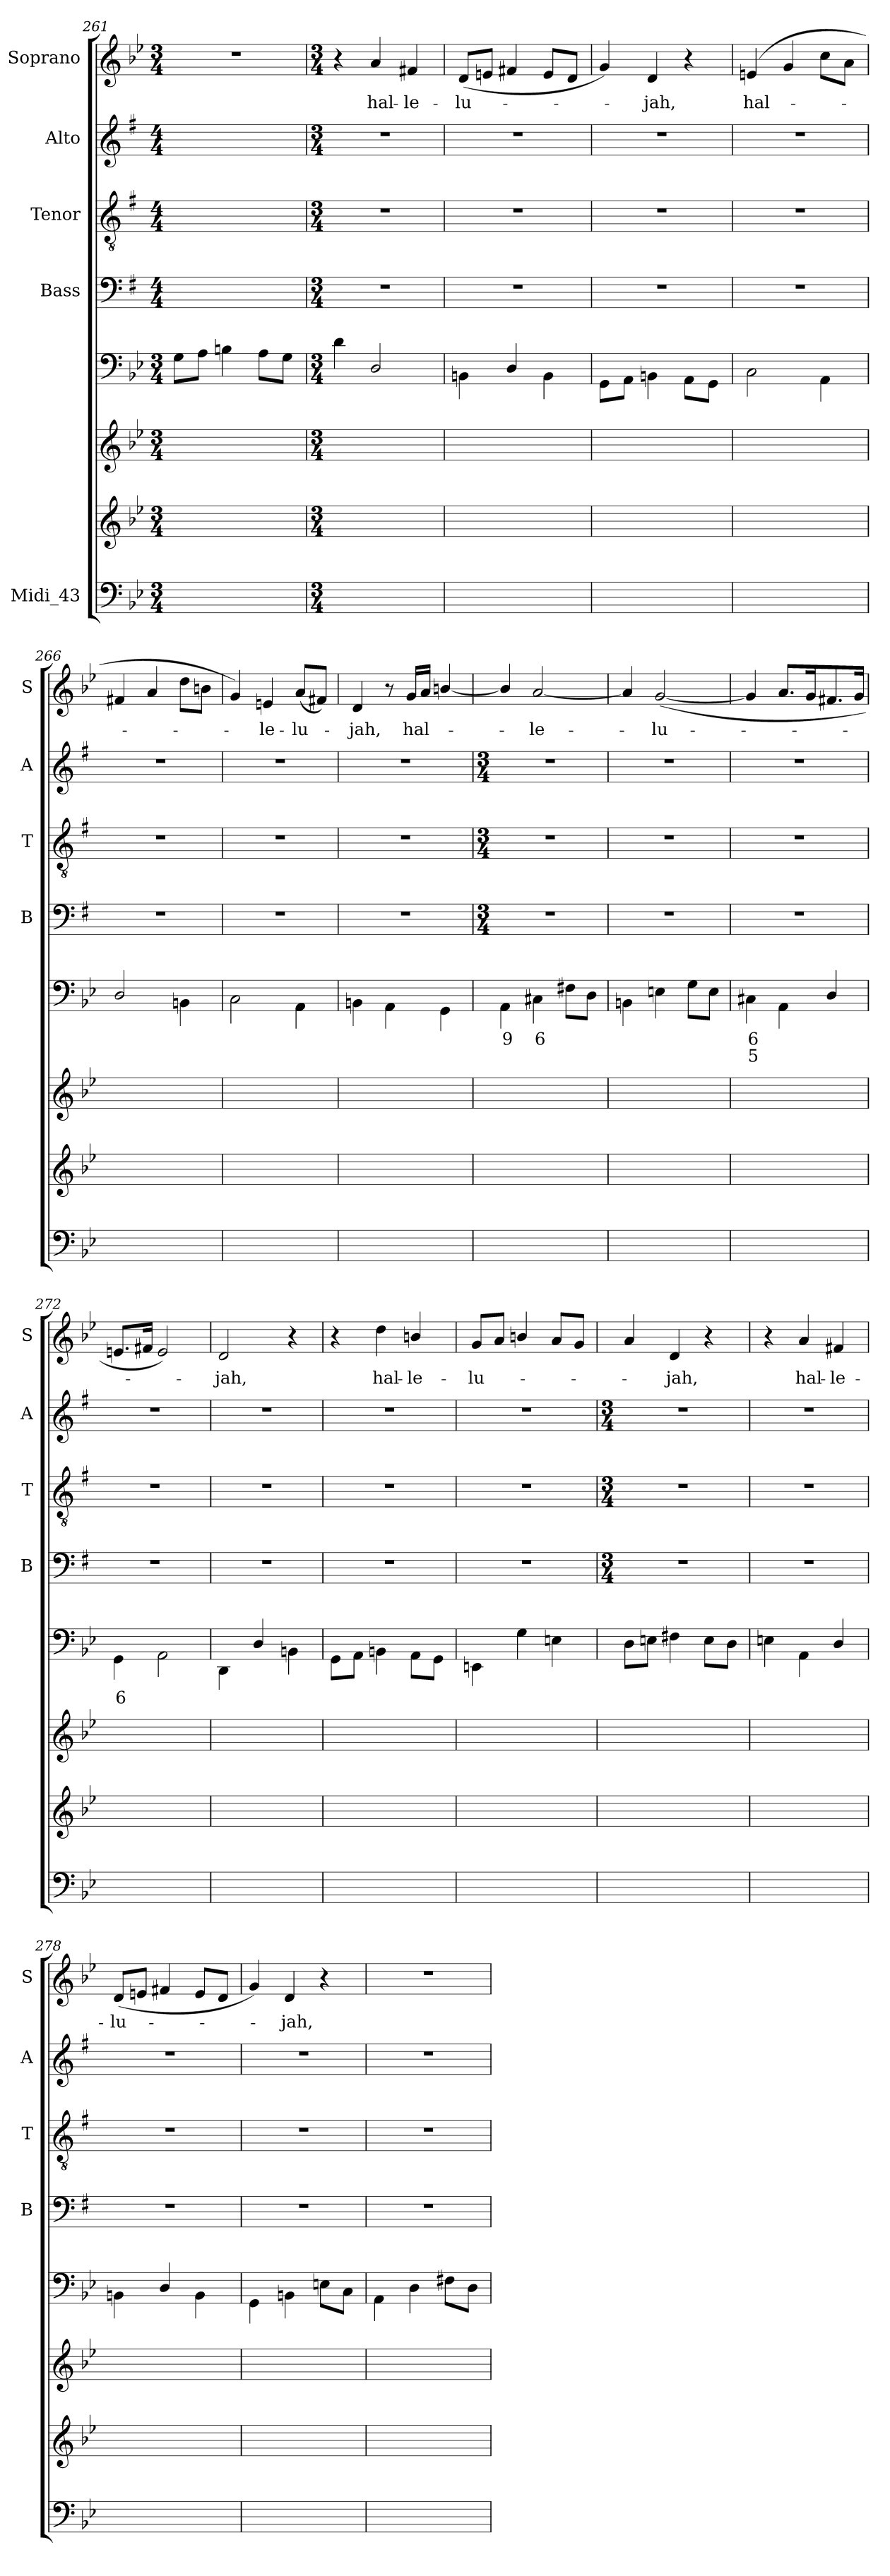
**kern	**kern	**kern	**kern	**text	**text	**kern	**kern	**kern	**kern	**text
*part5	*part5	*part5	*part5	*part5	*part5	*part4	*part3	*part2	*part1	*part1
*staff8	*staff7	*staff6	*staff5	*staff5	*staff5	*staff4	*staff3	*staff2	*staff1	*staff1
*I"Midi_43	*	*	*	*	*	*I"Bass	*I"Tenor	*I"Alto	*I"Soprano	*
*	*	*	*	*	*	*I'B	*I'T	*I'A	*I'S	*
*clefF4	*clefG2	*clefG2	*clefF4	*	*	*clefF4	*clefGv2	*clefG2	*clefG2	*
*k[b-e-]	*k[b-e-]	*k[b-e-]	*k[b-e-]	*	*	*k[f#]	*k[f#]	*k[f#]	*k[b-e-]	*
*B-:	*B-:	*B-:	*B-:	*	*	*G:	*G:	*G:	*B-:	*
*M3/4	*M3/4	*M3/4	*M3/4	*	*	*M4/4	*M4/4	*M4/4	*M3/4	*
=261	=261	=261	=261	=261	=261	=261	=261	=261	=261	=261
*	*	*	*^	*	*	*	*	*	*	*
2.ryy	2.ryy	2.ryy	2.ryy	8G\L	.	.	2.r	2.r	2.r	2.r	.
.	.	.	.	8A\J	.	.	.	.	.	.	.
.	.	.	.	4B\	.	.	.	.	.	.	.
.	.	.	.	8A\L	.	.	.	.	.	.	.
.	.	.	.	8G\J	.	.	.	.	.	.	.
!!LO:PB:g=z
=262	=262	=262	=262	=262	=262	=262	=262	=262	=262	=262	=262
*M3/4	*M3/4	*M3/4	*M3/4	*	*	*	*M3/4	*M3/4	*M3/4	*M3/4	*
*	*	*	*	*	*	*	*	*	*	*MM133	*
2.ryy	2.ryy	2.ryy	2.ryy	4d\	.	.	2.r	2.r	2.r	4r	.
!	!	!	!	!	!	!	!	!	!	!	!LO:LY:b
.	.	.	.	2D/	.	.	.	.	.	4a/	hal-
!	!	!	!	!	!	!	!	!	!	!	!LO:LY:b
.	.	.	.	.	.	.	.	.	.	4f#/	-le-
=263	=263	=263	=263	=263	=263	=263	=263	=263	=263	=263	=263
!	!	!	!	!	!	!	!	!	!	!	!LO:LY:b
2.ryy	2.ryy	2.ryy	2.ryy	4BB\	.	.	2.r	2.r	2.r	(<8d/L	-lu-
.	.	.	.	.	.	.	.	.	.	8e/J	.
.	.	.	.	4D/	.	.	.	.	.	4f#/	.
.	.	.	.	4BB\	.	.	.	.	.	8e/L	.
.	.	.	.	.	.	.	.	.	.	8d/J	.
=264	=264	=264	=264	=264	=264	=264	=264	=264	=264	=264	=264
2.ryy	2.ryy	2.ryy	2.ryy	8GG\L	.	.	2.r	2.r	2.r	4g/)	.
.	.	.	.	8AA\J	.	.	.	.	.	.	.
!	!	!	!	!	!	!	!	!	!	!	!LO:LY:b
.	.	.	.	4BB\	.	.	.	.	.	4d/	jah,
.	.	.	.	8AA\L	.	.	.	.	.	4r	.
.	.	.	.	8GG\J	.	.	.	.	.	.	.
=265	=265	=265	=265	=265	=265	=265	=265	=265	=265	=265	=265
!	!	!	!	!	!	!	!	!	!	!	!LO:LY:b
2.ryy	2.ryy	2.ryy	2.ryy	2C\	.	.	2.r	2.r	2.r	(<4e/	hal-
.	.	.	.	.	.	.	.	.	.	4g/	.
.	.	.	.	4AA\	.	.	.	.	.	8cc\L	.
.	.	.	.	.	.	.	.	.	.	8a\J	.
=266	=266	=266	=266	=266	=266	=266	=266	=266	=266	=266	=266
2.ryy	2.ryy	2.ryy	2.ryy	2D/	.	.	2.r	2.r	2.r	4f#/	.
.	.	.	.	.	.	.	.	.	.	4a/	.
.	.	.	.	4BB\	.	.	.	.	.	8dd\L	.
.	.	.	.	.	.	.	.	.	.	8b\J	.
=267	=267	=267	=267	=267	=267	=267	=267	=267	=267	=267	=267
2.ryy	2.ryy	2.ryy	2.ryy	2C\	.	.	2.r	2.r	2.r	4g/)	.
!	!	!	!	!	!	!	!	!	!	!	!LO:LY:b
.	.	.	.	.	.	.	.	.	.	4e/	le-
!	!	!	!	!	!	!	!	!	!	!	!LO:LY:b
.	.	.	.	4AA\	.	.	.	.	.	(<8a/L	-lu-
.	.	.	.	.	.	.	.	.	.	8f#/J)	.
=268	=268	=268	=268	=268	=268	=268	=268	=268	=268	=268	=268
!	!	!	!	!	!	!	!	!	!	!	!LO:LY:b
2.ryy	2.ryy	2.ryy	2.ryy	4BB\	.	.	2.r	2.r	2.r	4d/	jah,
.	.	.	.	4AA\	.	.	.	.	.	8r	.
!	!	!	!	!	!	!	!	!	!	!	!LO:LY:b
.	.	.	.	.	.	.	.	.	.	16g/LL	hal-
.	.	.	.	.	.	.	.	.	.	16a/JJ	.
.	.	.	.	4GG\	.	.	.	.	.	[4b/	.
!!LO:PB:g=z
=269	=269	=269	=269	=269	=269	=269	=269	=269	=269	=269	=269
*	*	*	*	*	*	*	*M3/4	*M3/4	*M3/4	*	*
*	*	*	*	*	*	*	*	*	*	*MM120	*
!	!	!	!	!	!LO:LY:b	!	!	!	!	!	!
2.ryy	2.ryy	2.ryy	2.ryy	4AA\	9	.	2.r	2.r	2.r	4b/]	.
!	!	!	!	!	!LO:LY:b	!	!	!	!	!	!LO:LY:b
.	.	.	.	4C#X\	6	.	.	.	.	[2a/	le-
.	.	.	.	8F#\L	.	.	.	.	.	.	.
.	.	.	.	8D\J	.	.	.	.	.	.	.
=270	=270	=270	=270	=270	=270	=270	=270	=270	=270	=270	=270
2.ryy	2.ryy	2.ryy	2.ryy	4BB\	.	.	2.r	2.r	2.r	4a/]	.
!	!	!	!	!	!	!	!	!	!	!	!LO:LY:b
.	.	.	.	4E\	.	.	.	.	.	(<[2g/	lu-
.	.	.	.	8G\L	.	.	.	.	.	.	.
.	.	.	.	8E\J	.	.	.	.	.	.	.
=271	=271	=271	=271	=271	=271	=271	=271	=271	=271	=271	=271
!	!	!	!	!	!LO:LY:b	!LO:LY:b	!	!	!	!	!
2.ryy	2.ryy	2.ryy	2.ryy	4C#X\	6	5	2.r	2.r	2.r	4g/]	.
.	.	.	.	4AA\	.	.	.	.	.	8.a/L	.
.	.	.	.	.	.	.	.	.	.	16g/K	.
.	.	.	.	4D/	.	.	.	.	.	8.f#/	.
.	.	.	.	.	.	.	.	.	.	16g/Jk	.
=272	=272	=272	=272	=272	=272	=272	=272	=272	=272	=272	=272
!	!	!	!	!	!LO:LY:b	!	!	!	!	!	!
2.ryy	2.ryy	2.ryy	2.ryy	4GG\	6	.	2.r	2.r	2.r	8.e/L	.
.	.	.	.	.	.	.	.	.	.	16f#/Jk	.
.	.	.	.	2AA\	.	.	.	.	.	2e/)	.
=273	=273	=273	=273	=273	=273	=273	=273	=273	=273	=273	=273
!	!	!	!	!	!	!	!	!	!	!	!LO:LY:b
2.ryy	2.ryy	2.ryy	2.ryy	4DD\	.	.	2.r	2.r	2.r	2d/	jah,
.	.	.	.	4D/	.	.	.	.	.	.	.
.	.	.	.	4BB\	.	.	.	.	.	4r	.
=274	=274	=274	=274	=274	=274	=274	=274	=274	=274	=274	=274
2.ryy	2.ryy	2.ryy	2.ryy	8GG\L	.	.	2.r	2.r	2.r	4r	.
.	.	.	.	8AA\J	.	.	.	.	.	.	.
!	!	!	!	!	!	!	!	!	!	!	!LO:LY:b
.	.	.	.	4BB\	.	.	.	.	.	4dd\	hal-
!	!	!	!	!	!	!	!	!	!	!	!LO:LY:b
.	.	.	.	8AA\L	.	.	.	.	.	4b/	-le-
.	.	.	.	8GG\J	.	.	.	.	.	.	.
=275	=275	=275	=275	=275	=275	=275	=275	=275	=275	=275	=275
!	!	!	!	!	!	!	!	!	!	!	!LO:LY:b
2.ryy	2.ryy	2.ryy	2.ryy	4EE\	.	.	2.r	2.r	2.r	8g/L	-lu-
.	.	.	.	.	.	.	.	.	.	8a/J	.
.	.	.	.	4G\	.	.	.	.	.	4b/	.
.	.	.	.	4E\	.	.	.	.	.	8a/L	.
.	.	.	.	.	.	.	.	.	.	8g/J	.
!!LO:PB:g=z
=276	=276	=276	=276	=276	=276	=276	=276	=276	=276	=276	=276
*	*	*	*	*	*	*	*M3/4	*M3/4	*M3/4	*	*
2.ryy	2.ryy	2.ryy	2.ryy	8D\L	.	.	2.r	2.r	2.r	4a/	.
.	.	.	.	8E\J	.	.	.	.	.	.	.
!	!	!	!	!	!	!	!	!	!	!	!LO:LY:b
.	.	.	.	4F#\	.	.	.	.	.	4d/	jah,
.	.	.	.	8E\L	.	.	.	.	.	4r	.
.	.	.	.	8D\J	.	.	.	.	.	.	.
=277	=277	=277	=277	=277	=277	=277	=277	=277	=277	=277	=277
2.ryy	2.ryy	2.ryy	2.ryy	4E\	.	.	2.r	2.r	2.r	4r	.
!	!	!	!	!	!	!	!	!	!	!	!LO:LY:b
.	.	.	.	4AA\	.	.	.	.	.	4a/	hal-
!	!	!	!	!	!	!	!	!	!	!	!LO:LY:b
.	.	.	.	4D/	.	.	.	.	.	4f#/	-le-
=278	=278	=278	=278	=278	=278	=278	=278	=278	=278	=278	=278
!	!	!	!	!	!	!	!	!	!	!	!LO:LY:b
2.ryy	2.ryy	2.ryy	2.ryy	4BB\	.	.	2.r	2.r	2.r	(<8d/L	-lu-
.	.	.	.	.	.	.	.	.	.	8e/J	.
.	.	.	.	4D/	.	.	.	.	.	4f#/	.
.	.	.	.	4BB\	.	.	.	.	.	8e/L	.
.	.	.	.	.	.	.	.	.	.	8d/J	.
=279	=279	=279	=279	=279	=279	=279	=279	=279	=279	=279	=279
2.ryy	2.ryy	2.ryy	2.ryy	4GG\	.	.	2.r	2.r	2.r	4g/)	.
!	!	!	!	!	!	!	!	!	!	!	!LO:LY:b
.	.	.	.	4BB\	.	.	.	.	.	4d/	jah,
.	.	.	.	8E\L	.	.	.	.	.	4r	.
.	.	.	.	8C\J	.	.	.	.	.	.	.
=280	=280	=280	=280	=280	=280	=280	=280	=280	=280	=280	=280
2.ryy	2.ryy	2.ryy	2.ryy	4AA\	.	.	2.r	2.r	2.r	2.r	.
.	.	.	.	4D\	.	.	.	.	.	.	.
.	.	.	.	8F#\L	.	.	.	.	.	.	.
.	.	.	.	8D\J	.	.	.	.	.	.	.
*	*	*	*v	*v	*	*	*	*	*	*	*
=	=	=	=	=	=	=	=	=	=	=
*-	*-	*-	*-	*-	*-	*-	*-	*-	*-	*-
